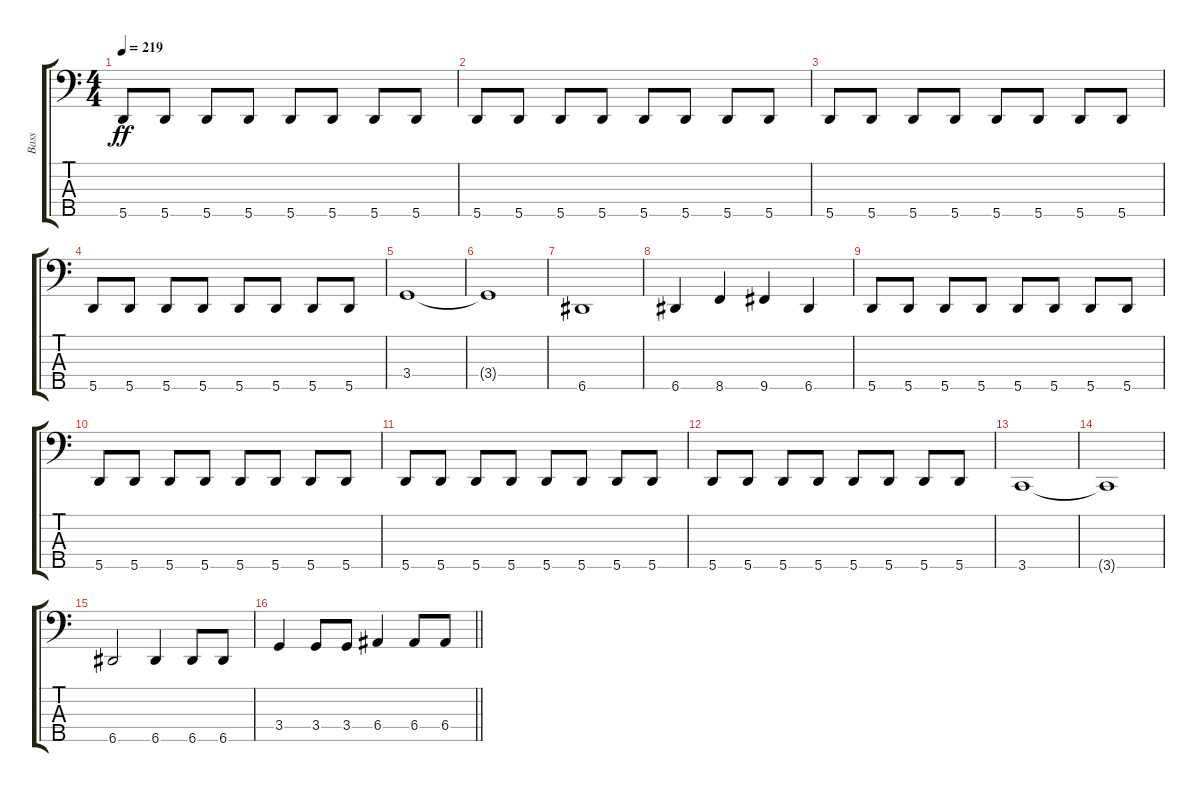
\track ("Bass" "Bass") {instrument electricbasspick}
\staff {score tabs}
\tuning (G2 D2 A1 E1 A0) {hide}
\ts (4 4)
\tempo 219
\clef f4
\ks c
5.5.8{dy ff} 5.5.8 5.5.8 5.5.8 5.5.8 5.5.8 5.5.8 5.5.8 |
5.5.8 5.5.8 5.5.8 5.5.8 5.5.8 5.5.8 5.5.8 5.5.8 |
5.5.8 5.5.8 5.5.8 5.5.8 5.5.8 5.5.8 5.5.8 5.5.8 |
5.5.8 5.5.8 5.5.8 5.5.8 5.5.8 5.5.8 5.5.8 5.5.8 |
3.4.1 |
3.4{t}.1 |
6.5.1 |
6.5.4 8.5.4 9.5.4 6.5.4 |
5.5.8 5.5.8 5.5.8 5.5.8 5.5.8 5.5.8 5.5.8 5.5.8 |
5.5.8 5.5.8 5.5.8 5.5.8 5.5.8 5.5.8 5.5.8 5.5.8 |
5.5.8 5.5.8 5.5.8 5.5.8 5.5.8 5.5.8 5.5.8 5.5.8 |
5.5.8 5.5.8 5.5.8 5.5.8 5.5.8 5.5.8 5.5.8 5.5.8 |
3.5.1 |
3.5{t}.1 |
6.5.2 6.5.4 6.5.8 6.5.8 |
\barLineRight lightlight
3.4.4 3.4.8 3.4.8 6.4.4 6.4.8 6.4.8
